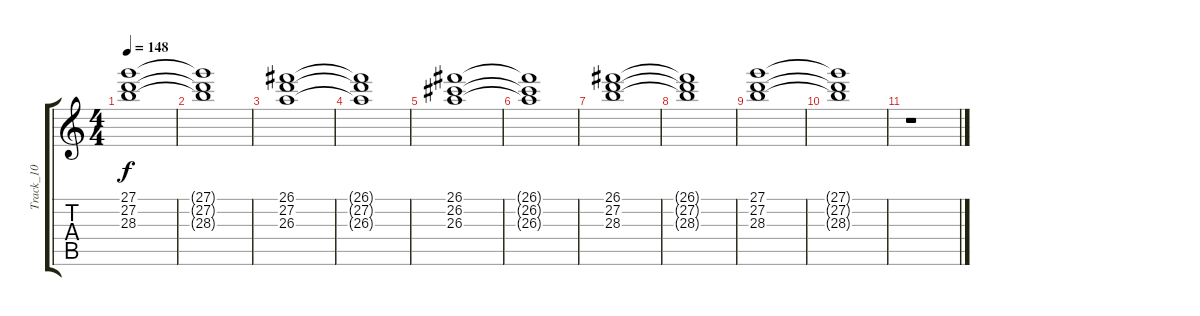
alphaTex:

\track ("Track_10" "Track_10") {instrument drawbarorgan}
\staff {score tabs}
\tuning (E4 B3 G3 D3 A2 E2) {hide}
\ts (4 4)
\tempo 148
\clef g2
\ks c
(27.1 27.2 28.3).1{dy f} |
(27.1{t} 27.2{t} 28.3{t}).1 |
(26.1 27.2 26.3).1 |
(26.1{t} 27.2{t} 26.3{t}).1 |
(26.1 26.2 26.3).1 |
(26.1{t} 26.2{t} 26.3{t}).1 |
(26.1 27.2 28.3).1 |
(26.1{t} 27.2{t} 28.3{t}).1 |
(27.1 27.2 28.3).1 |
(27.1{t} 27.2{t} 28.3{t}).1 |
r.1
